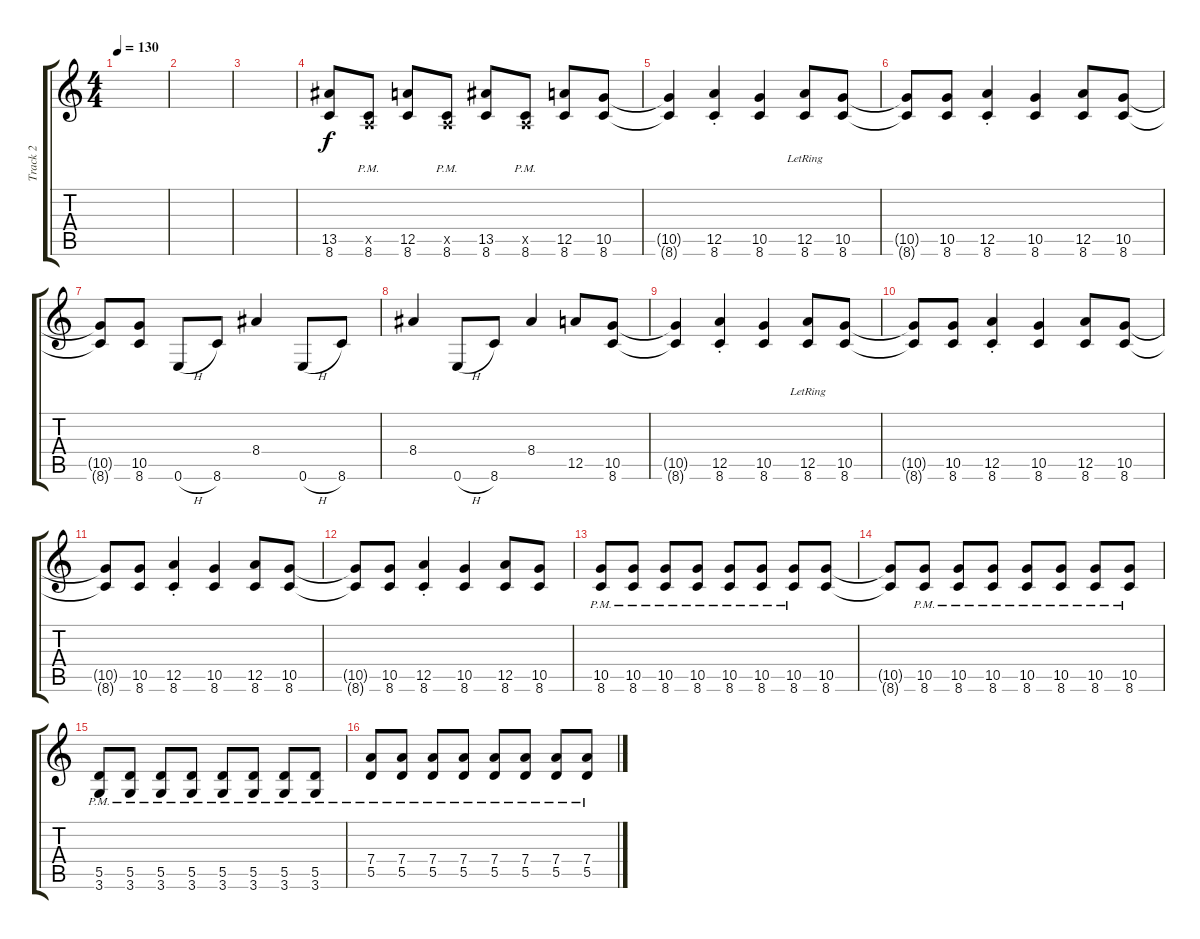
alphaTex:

\track ("Track 2" "Track 2") {instrument distortionguitar}
\staff {score tabs}
\tuning (E4 B3 G3 D3 A2 E2) {hide}
\ts (4 4)
\tempo 130
\clef g2
\ks c
|
|
|
(13.5 8.6).8 (0.5{x} 8.6{pm}).8 (12.5 8.6).8 (0.5{x} 8.6{pm}).8 (13.5 8.6).8 (0.5{x} 8.6{pm}).8 (12.5 8.6).8 (10.5 8.6).8 |
(10.5{t} 8.6{t}).4 (12.5{st} 8.6{st}).4 (10.5 8.6).4 (12.5{lr} 8.6{lr}).8 (10.5 8.6).8 |
(10.5{t} 8.6{t}).8 (10.5 8.6).8 (12.5{st} 8.6{st}).4 (10.5 8.6).4 (12.5 8.6).8 (10.5 8.6).8 |
(10.5{t} 8.6{t}).8 (10.5 8.6).8 0.6{h}.8 8.6.8 8.4.4 0.6{h}.8 8.6.8 |
8.4.4 0.6{h}.8 8.6.8 8.4.4 12.5.8 (10.5 8.6).8 |
(10.5{t} 8.6{t}).4 (12.5{st} 8.6{st}).4 (10.5 8.6).4 (12.5{lr} 8.6{lr}).8 (10.5 8.6).8 |
(10.5{t} 8.6{t}).8 (10.5 8.6).8 (12.5{st} 8.6{st}).4 (10.5 8.6).4 (12.5 8.6).8 (10.5 8.6).8 |
(10.5{t} 8.6{t}).8 (10.5 8.6).8 (12.5{st} 8.6{st}).4 (10.5 8.6).4 (12.5 8.6).8 (10.5 8.6).8 |
(10.5{t} 8.6{t}).8 (10.5 8.6).8 (12.5{st} 8.6{st}).4 (10.5 8.6).4 (12.5 8.6).8 (10.5 8.6).8 |
(10.5{pm} 8.6{pm}).8 (10.5{pm} 8.6{pm}).8 (10.5{pm} 8.6{pm}).8 (10.5{pm} 8.6{pm}).8 (10.5{pm} 8.6{pm}).8 (10.5{pm} 8.6{pm}).8 (10.5{pm} 8.6{pm}).8 (10.5 8.6).8 |
(10.5{t} 8.6{t}).8 (10.5{pm} 8.6{pm}).8 (10.5{pm} 8.6{pm}).8 (10.5{pm} 8.6{pm}).8 (10.5{pm} 8.6{pm}).8 (10.5{pm} 8.6{pm}).8 (10.5{pm} 8.6{pm}).8 (10.5{pm} 8.6{pm}).8 |
(5.5{pm} 3.6{pm}).8 (5.5{pm} 3.6{pm}).8 (5.5{pm} 3.6{pm}).8 (5.5{pm} 3.6{pm}).8 (5.5{pm} 3.6{pm}).8 (5.5{pm} 3.6{pm}).8 (5.5{pm} 3.6{pm}).8 (5.5{pm} 3.6{pm}).8 |
(7.4{pm} 5.5{pm}).8 (7.4{pm} 5.5{pm}).8 (7.4{pm} 5.5{pm}).8 (7.4{pm} 5.5{pm}).8 (7.4{pm} 5.5{pm}).8 (7.4{pm} 5.5{pm}).8 (7.4{pm} 5.5{pm}).8 (7.4{pm} 5.5{pm}).8
